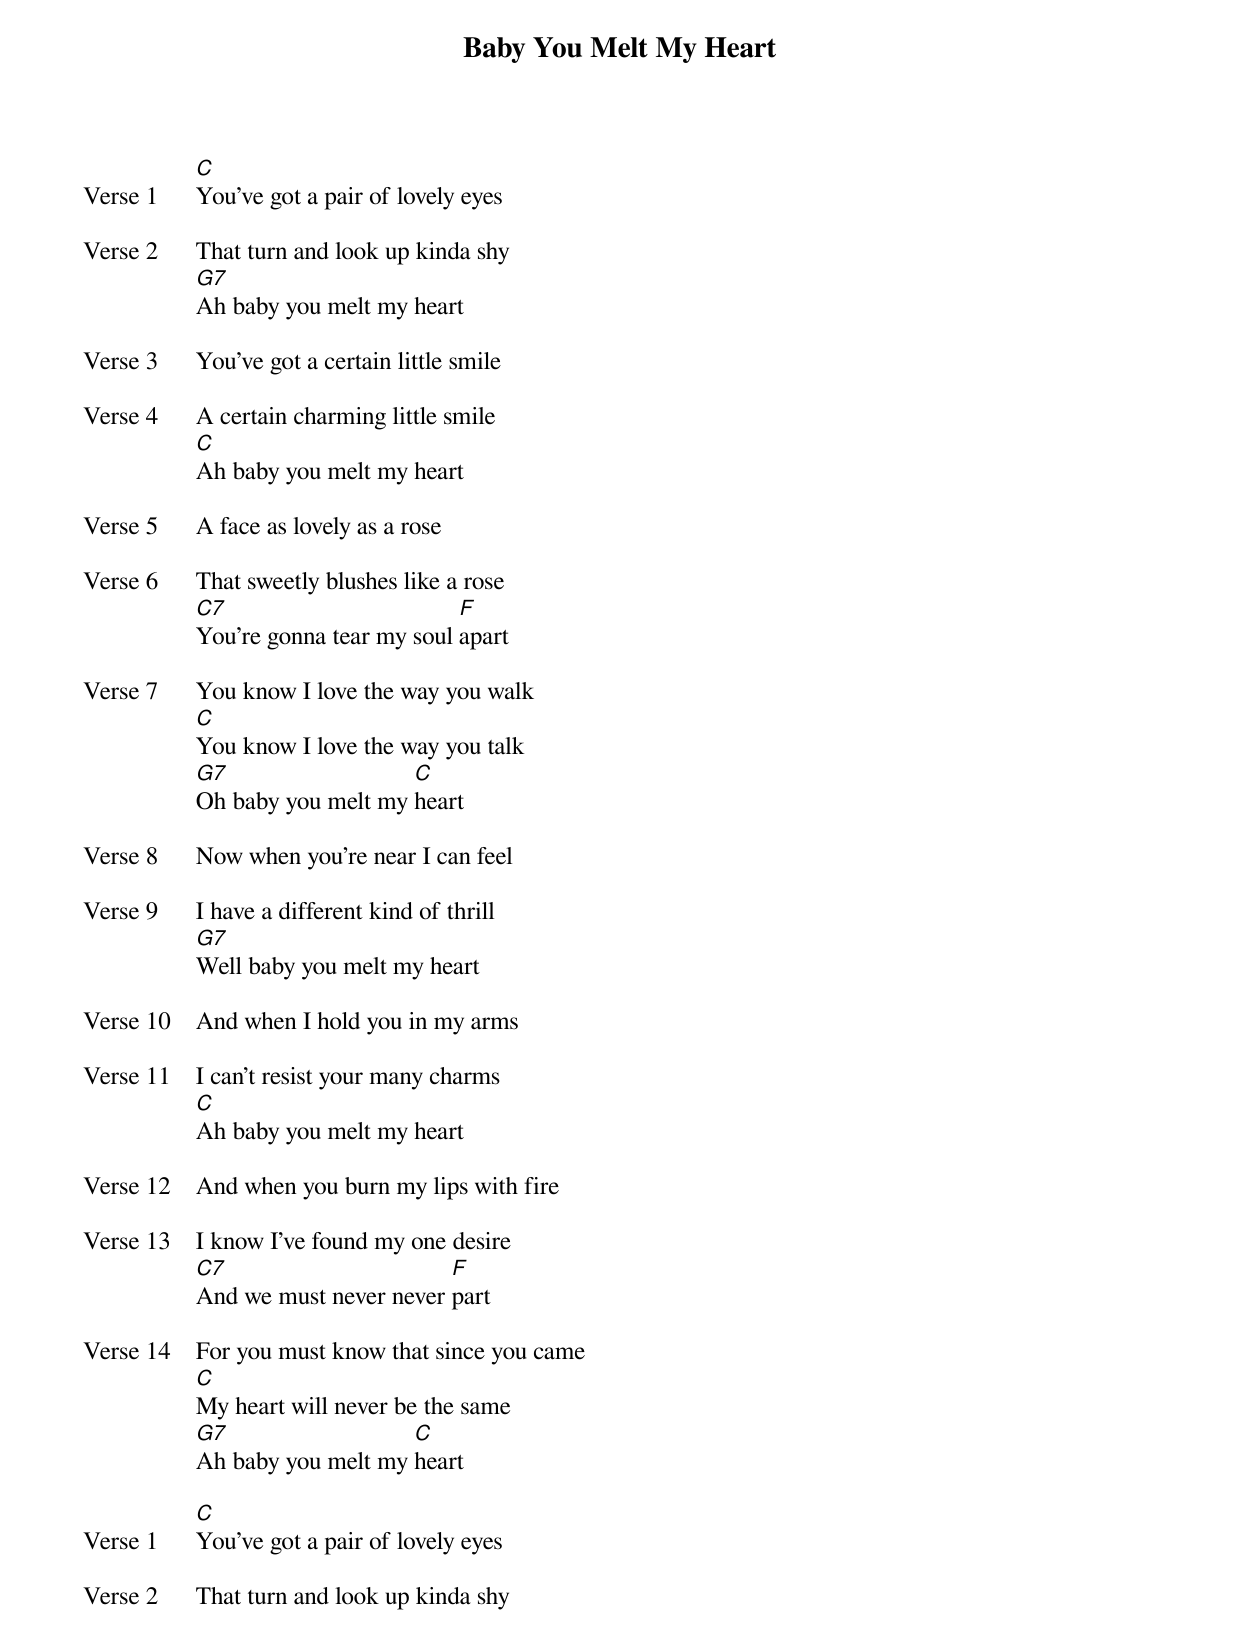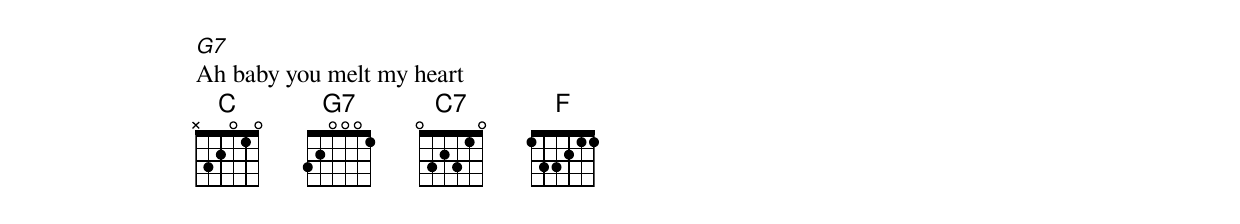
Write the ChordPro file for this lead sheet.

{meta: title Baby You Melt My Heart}
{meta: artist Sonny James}
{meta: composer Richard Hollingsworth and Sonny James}

{start_of_verse: Verse 1}
[C]You've got a pair of lovely eyes
{end_of_verse}

{start_of_verse: Verse 2}
That turn and look up kinda shy
[G7]Ah baby you melt my heart
{end_of_verse}

{start_of_verse: Verse 3}
You've got a certain little smile
{end_of_verse}

{start_of_verse: Verse 4}
A certain charming little smile
[C]Ah baby you melt my heart
{end_of_verse}

{start_of_verse: Verse 5}
A face as lovely as a rose
{end_of_verse}

{start_of_verse: Verse 6}
That sweetly blushes like a rose
[C7]You're gonna tear my soul [F]apart
{end_of_verse}

{start_of_verse: Verse 7}
You know I love the way you walk
[C]You know I love the way you talk
[G7]Oh baby you melt my [C]heart
{end_of_verse}

{start_of_verse: Verse 8}
Now when you're near I can feel
{end_of_verse}

{start_of_verse: Verse 9}
I have a different kind of thrill
[G7]Well baby you melt my heart
{end_of_verse}

{start_of_verse: Verse 10}
And when I hold you in my arms
{end_of_verse}

{start_of_verse: Verse 11}
I can't resist your many charms
[C]Ah baby you melt my heart
{end_of_verse}

{start_of_verse: Verse 12}
And when you burn my lips with fire
{end_of_verse}

{start_of_verse: Verse 13}
I know I've found my one desire
[C7]And we must never never [F]part
{end_of_verse}

{start_of_verse: Verse 14}
For you must know that since you came
[C]My heart will never be the same
[G7]Ah baby you melt my [C]heart
{end_of_verse}

{start_of_verse: Verse 1}
[C]You've got a pair of lovely eyes
{end_of_verse}

{start_of_verse: Verse 2}
That turn and look up kinda shy
[G7]Ah baby you melt my heart
{end_of_verse}
